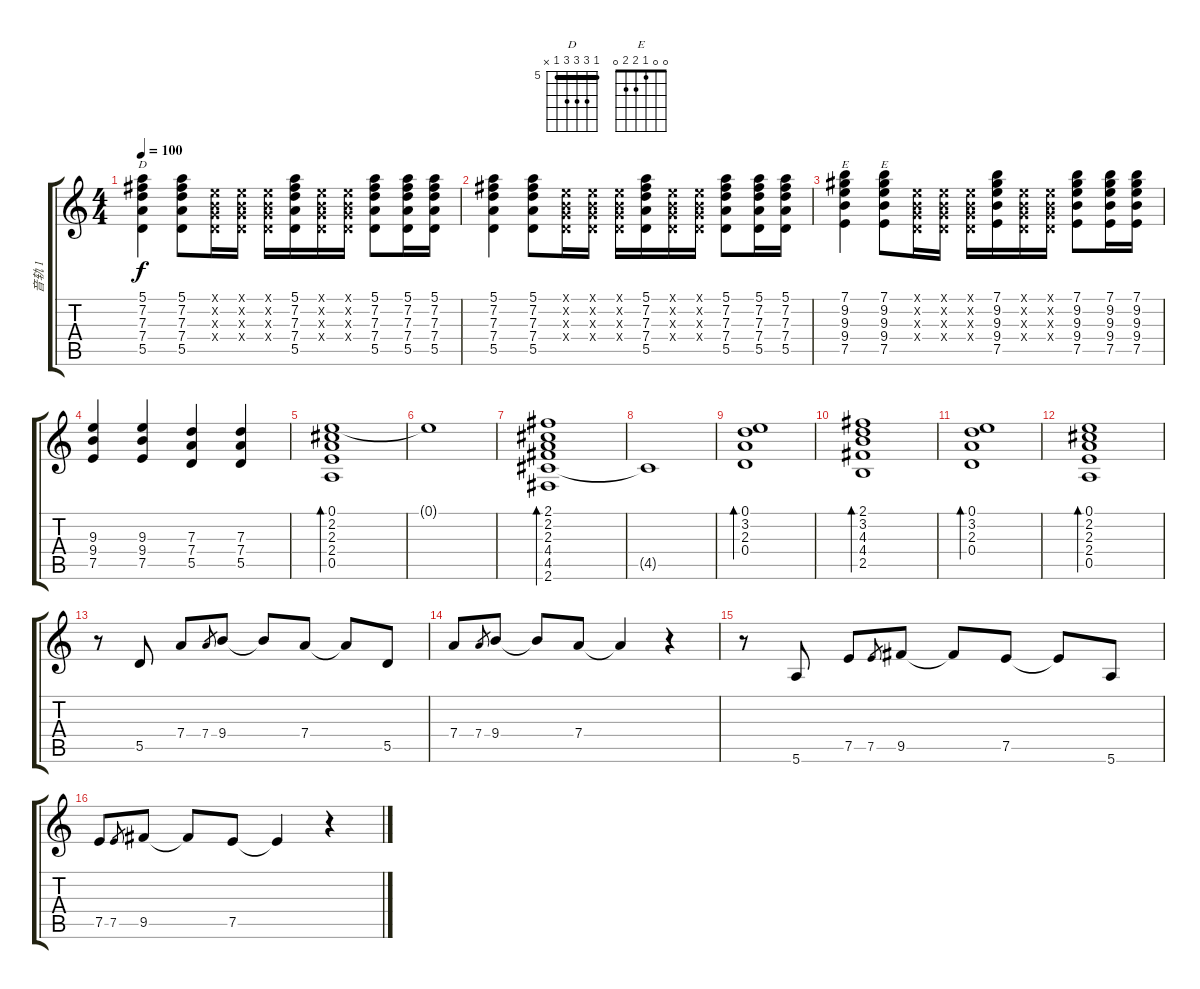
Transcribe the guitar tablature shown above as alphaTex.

\track ("音轨 1" "音轨 1") {instrument electricguitarclean}
\staff {score tabs}
\tuning (E4 B3 G3 D3 A2 E2) {hide}
\chord ("D" 5 7 7 7 5 x) {firstfret 5 barre 5}
\chord ("E" 7 9 9 9 7 x) {firstfret 7 barre 7}
\chord ("E" 0 0 1 2 2 0)
\ts (4 4)
\tempo 100
\clef g2
\ks c
(5.1 7.2 7.3 7.4 5.5).4{ch "D" dy f} (5.1 7.2 7.3 7.4 5.5).8 (0.1{x} 0.2{x} 0.3{x} 0.4{x}).16 (0.1{x} 0.2{x} 0.3{x} 0.4{x}).16 (0.1{x} 0.2{x} 0.3{x} 0.4{x}).16 (5.1 7.2 7.3 7.4 5.5).16 (0.1{x} 0.2{x} 0.3{x} 0.4{x}).16 (0.1{x} 0.2{x} 0.3{x} 0.4{x}).16 (5.1 7.2 7.3 7.4 5.5).8 (5.1 7.2 7.3 7.4 5.5).16 (5.1 7.2 7.3 7.4 5.5).16 |
(5.1 7.2 7.3 7.4 5.5).4 (5.1 7.2 7.3 7.4 5.5).8 (0.1{x} 0.2{x} 0.3{x} 0.4{x}).16 (0.1{x} 0.2{x} 0.3{x} 0.4{x}).16 (0.1{x} 0.2{x} 0.3{x} 0.4{x}).16 (5.1 7.2 7.3 7.4 5.5).16 (0.1{x} 0.2{x} 0.3{x} 0.4{x}).16 (0.1{x} 0.2{x} 0.3{x} 0.4{x}).16 (5.1 7.2 7.3 7.4 5.5).8 (5.1 7.2 7.3 7.4 5.5).16 (5.1 7.2 7.3 7.4 5.5).16 |
(7.1 9.2 9.3 9.4 7.5).4{ch "E"} (7.1 9.2 9.3 9.4 7.5).8{ch "E"} (0.1{x} 0.2{x} 0.3{x} 0.4{x}).16 (0.1{x} 0.2{x} 0.3{x} 0.4{x}).16 (0.1{x} 0.2{x} 0.3{x} 0.4{x}).16 (7.1 9.2 9.3 9.4 7.5).16 (0.1{x} 0.2{x} 0.3{x} 0.4{x}).16 (0.1{x} 0.2{x} 0.3{x} 0.4{x}).16 (7.1 9.2 9.3 9.4 7.5).8 (7.1 9.2 9.3 9.4 7.5).16 (7.1 9.2 9.3 9.4 7.5).16 |
(9.3 9.4 7.5).4 (9.3 9.4 7.5).4 (7.3 7.4 5.5).4 (7.3 7.4 5.5).4 |
(0.1 2.2 2.3 2.4 0.5).1{bd 240} |
0.1{t}.1 |
(2.1 2.2 2.3 4.4 4.5 2.6).1{bd 240} |
4.5{t}.1 |
(0.1 3.2 2.3 0.4).1{bd 240} |
(2.1 3.2 4.3 4.4 2.5).1{bd 240} |
(0.1 3.2 2.3 0.4).1{bd 240} |
(0.1 2.2 2.3 2.4 0.5).1{bd 240} |
r.8 5.5.8 7.4.8 7.4.8{gr} 9.4.8 9.4{t}.8 7.4.8 7.4{t}.8 5.5.8 |
7.4.8 7.4.8{gr} 9.4.8 9.4{t}.8 7.4.8 7.4{t}.4 r.4 |
r.8 5.6.8 7.5.8 7.5.8{gr} 9.5.8 9.5{t}.8 7.5.8 7.5{t}.8 5.6.8 |
7.5.8 7.5.8{gr} 9.5.8 9.5{t}.8 7.5.8 7.5{t}.4 r.4
